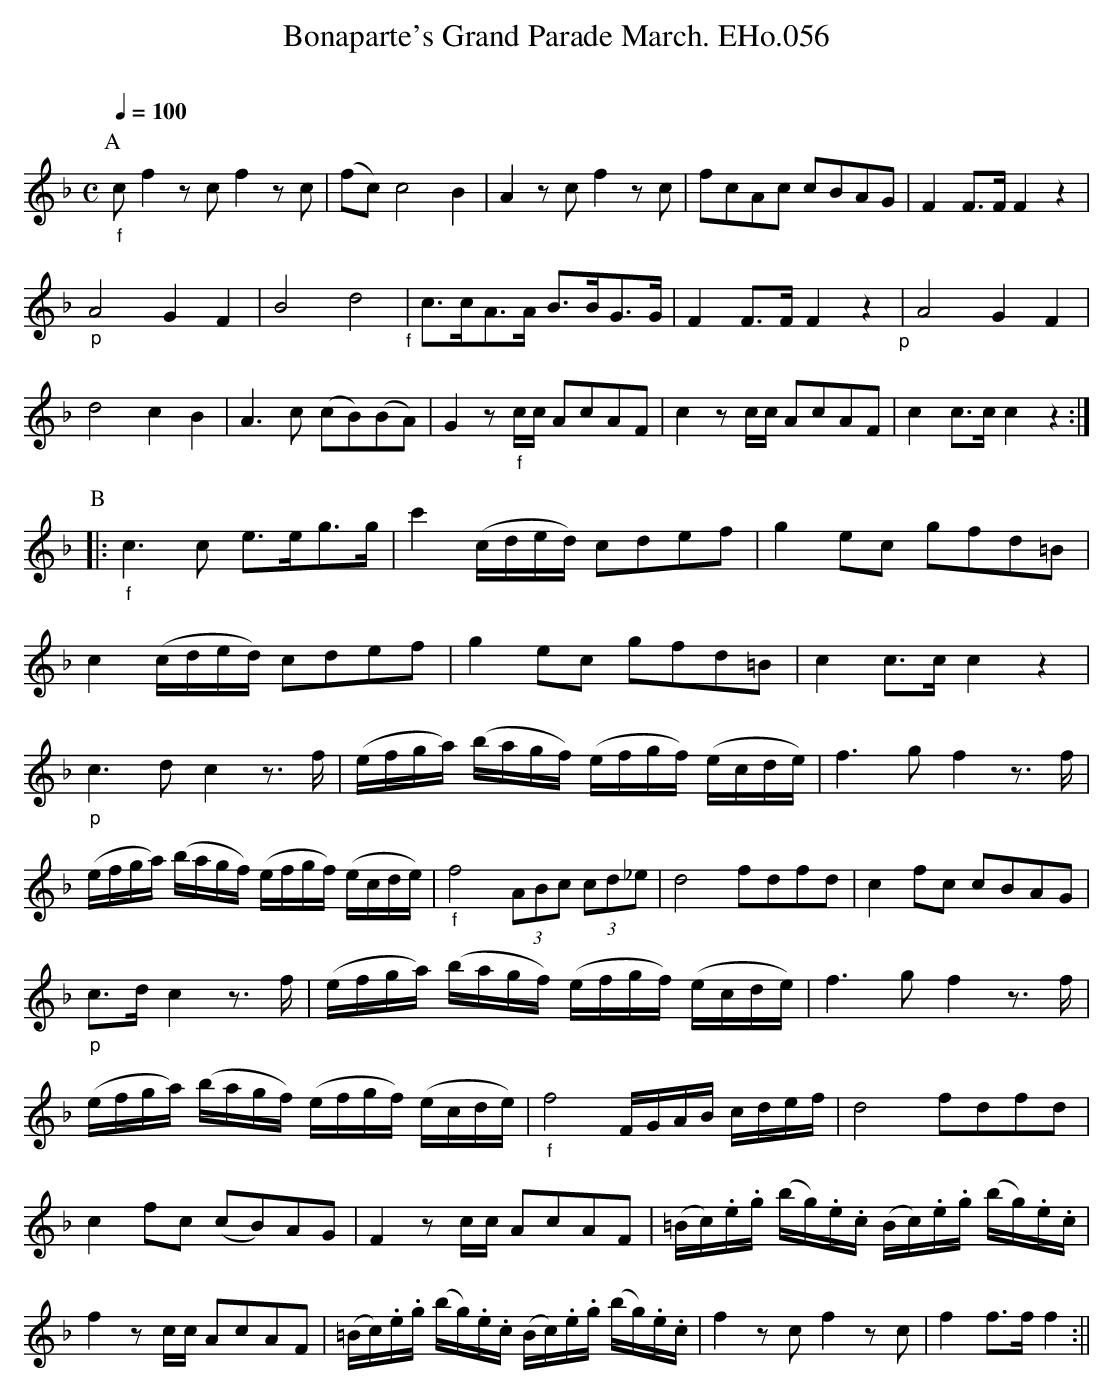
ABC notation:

X:1
T:Bonaparte's Grand Parade March. EHo.056
M:C
L:1/8
Q:1/4=100
O:
K:F
P:A
"_f"c f2zcf2zc | (fc)c4B2 | A2zcf2zc | fcAc cBAG | F2F>FF2 z2 |
"_p"A4G2F2 | B4d4"_f" | c>cA>A B>BG>G | F2F>FF2z2"_p" | A4G2F2 |
d4c2B2 | A3c (cB)(BA)  | G2z"_f"c/c/ AcAF | c2zc/c/ AcAF | c2c>cc2 z2 :|
P:B
|: "_f"c3c e>eg>g | c'2(c/d/e/d/) cdef | g2 ec  gfd=B |
c2(c/d/e/d/) cdef | g2 ec gfd=B | c2c>cc2z2 |
"_p"c3dc2z3/2f/ | (e/f/g/a/) (b/a/g/f/) (e/f/g/f/) (e/c/d/e/) | f3g f2z3/2 f/ |
(e/f/g/a/) (b/a/g/f/) (e/f/g/f/) (e/c/d/e/) | "_f"f4 (3ABc (3cd_e | d4fdfd | c2fc cBAG |
"_p"c>d c2z3/2 f/ | (e/f/g/a/) (b/a/g/f/) (e/f/g/f/) (e/c/d/e/ ) | f3g f2z3/2f/ |
(e/f/g/a/) (b/a/g/f/) (e/f/g/f/) (e/c/d/e/) | "_f"f4 F/G/A/B/ c/d/e/f/ | d4 fdfd |
c2fc (cB)AG | F2zc/c/ AcAF | (=B/c/).e/.g/ (b/g/).e/.c/ (B/c/).e/.g/ (b/g/).e/.c/ |
f2z c/c/ AcAF | (=B/c/).e/.g/ (b/g/).e/.c/ (B/c/).e/.g/ (b/g/).e/.c/ | f2zcf2zc | f2f>ff2 :||
